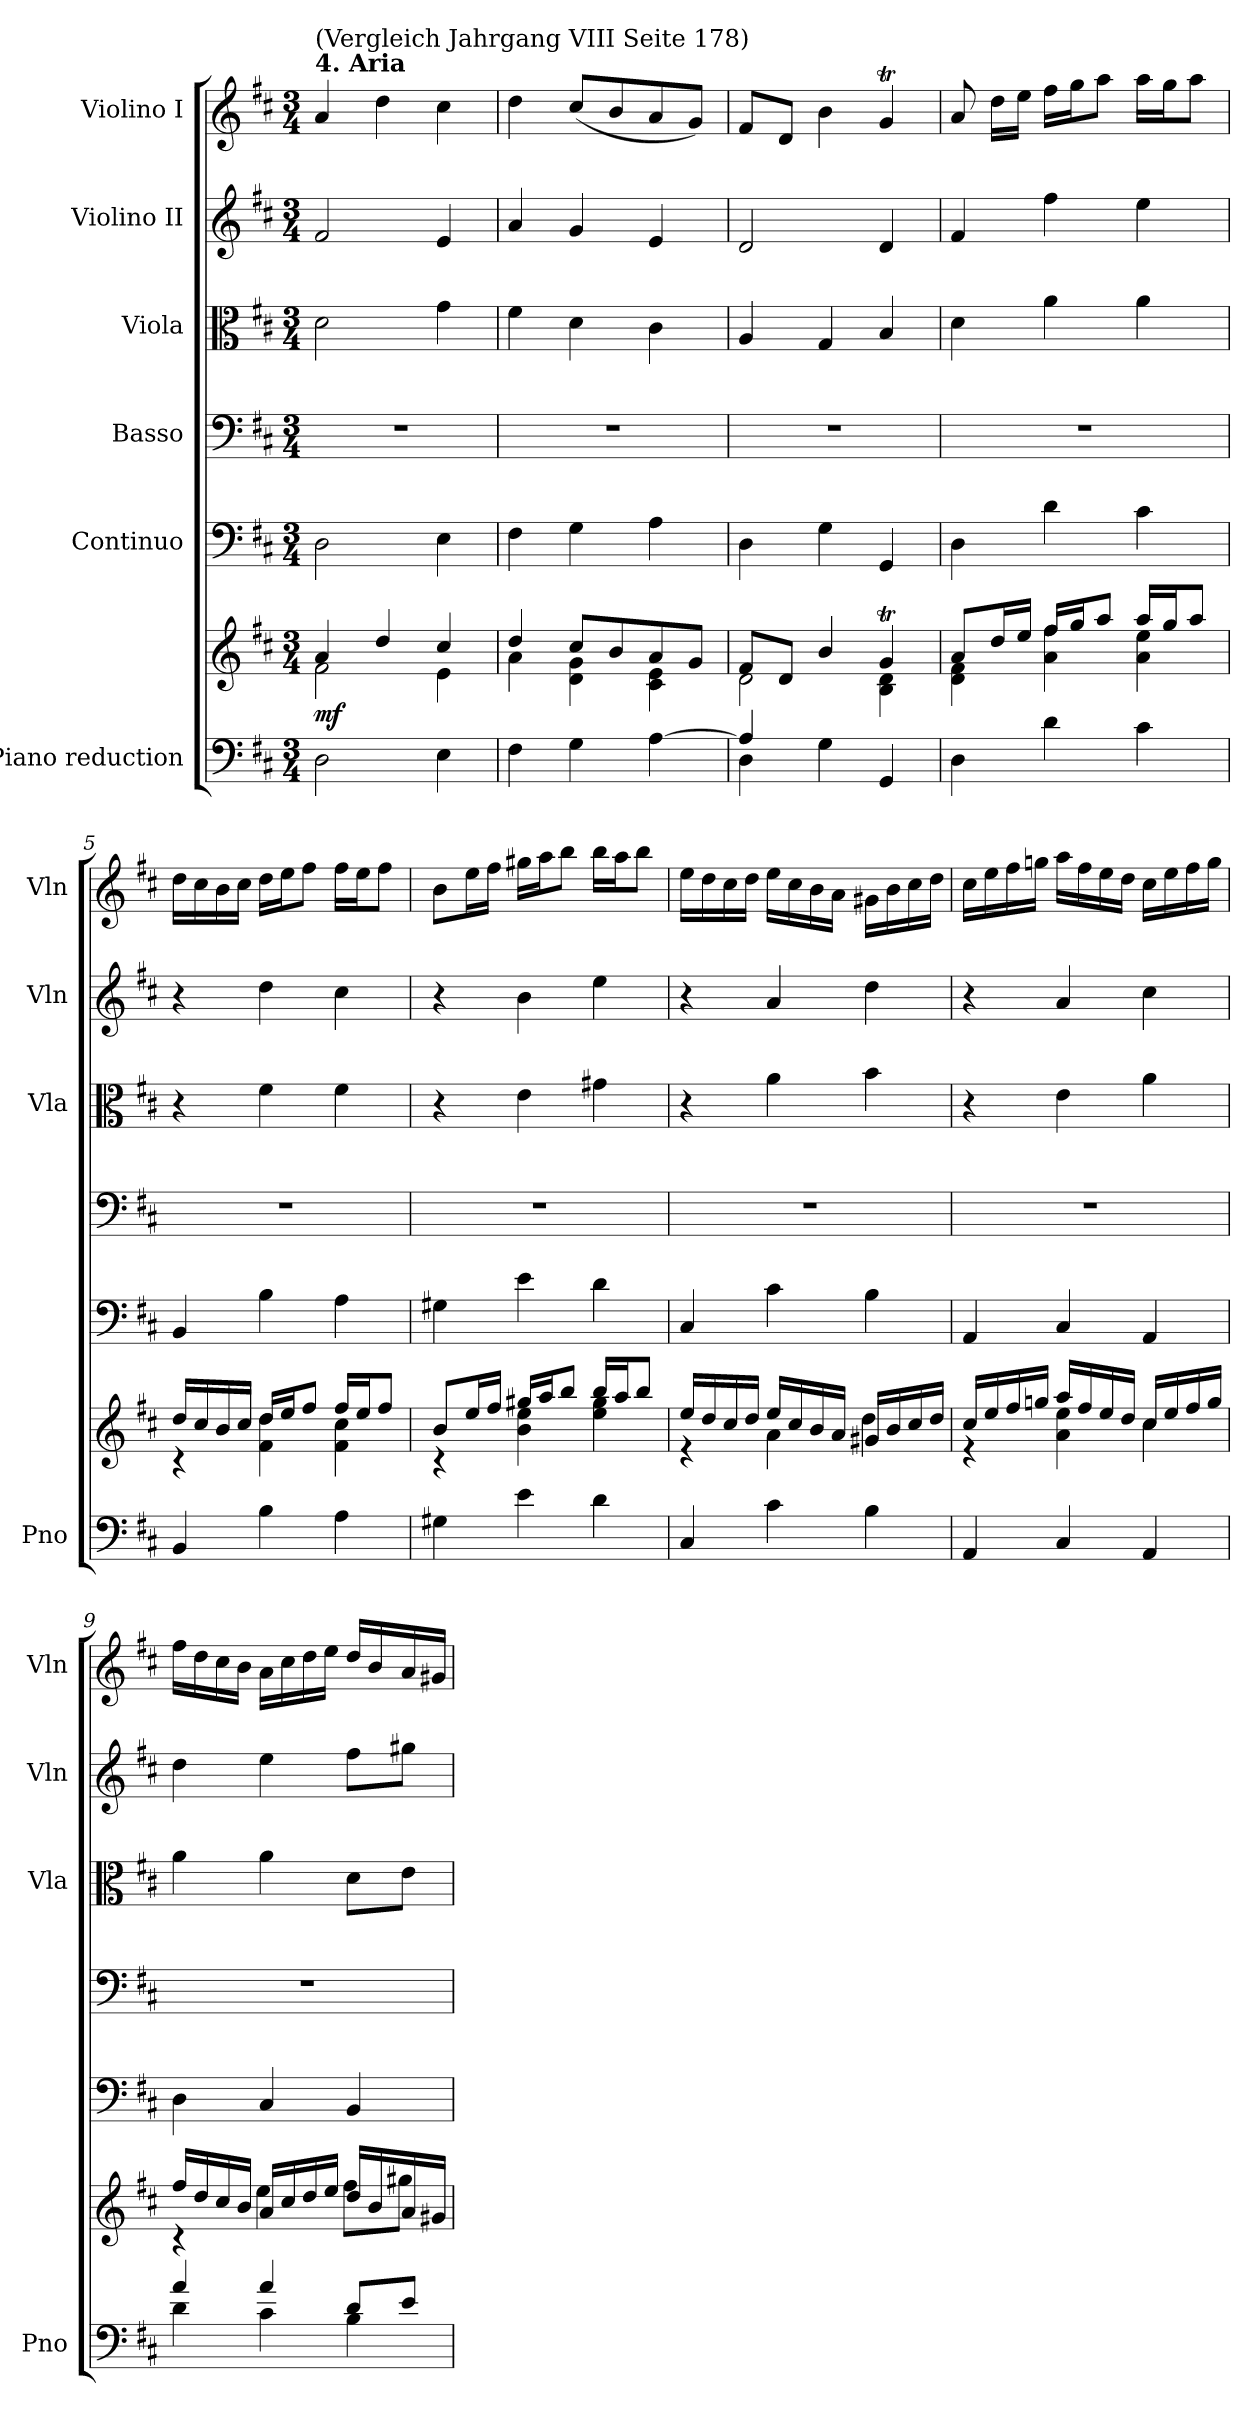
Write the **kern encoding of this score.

**kern	**kern	**dynam	**kern	**kern	**kern	**kern	**kern
*part6	*part6	*part6	*part5	*part4	*part3	*part2	*part1
*staff7	*staff6	*staff6/7	*staff5	*staff4	*staff3	*staff2	*staff1
*I"Piano reduction	*	*	*I"Continuo	*I"Basso	*I"Viola	*I"Violino II	*I"Violino I
*I'Pno	*	*	*	*	*I'Vla	*I'Vln	*I'Vln
*stria5	*stria5	*	*	*	*	*	*
*clefF4	*clefG2	*	*clefF4	*clefF4	*clefC3	*clefG2	*clefG2
*k[f#c#]	*k[f#c#]	*	*k[f#c#]	*k[f#c#]	*k[f#c#]	*k[f#c#]	*k[f#c#]
*M3/4	*M3/4	*	*M3/4	*M3/4	*M3/4	*M3/4	*M3/4
=1	=1	=1	=1	=1	=1	=1	=1
*	*^	*	*	*	*	*	*
!	!	!	!	!	!	!	!	!LO:TX:a:B:t=4. Aria
!	!	!	!	!	!	!	!	!LO:TX:a:t=(Vergleich Jahrgang VIII Seite 178)
!	!	!	!LO:DY:b	!	!	!	!	!
2D\	4a/	2f#\	mf	2D\	2.r	2d\	2f#/	4a/
.	4dd/	.	.	.	.	.	.	4dd\
4E\	4cc#/	4e\	.	4E\	.	4g\	4e/	4cc#\
=2	=2	=2	=2	=2	=2	=2	=2	=2
4F#\	4dd/	4a\	.	4F#\	2.r	4f#\	4a/	4dd\
4G\	8cc#/L	4d\ 4g\	.	4G\	.	4d\	4g/	(8cc#/L
.	8b/	.	.	.	.	.	.	8b/
[>4A\	8a/	4c#\ 4e\	.	4A\	.	4c#\	4e/	8a/
.	8g/J	.	.	.	.	.	.	8g/J)
=3	=3	=3	=3	=3	=3	=3	=3	=3
*^	*	*	*	*	*	*	*	*
4A/]	4D\	8f#/L	2d\	.	4D\	2.r	4A/	2d/	8f#/L
.	.	8d/J	.	.	.	.	.	.	8d/J
4G\	2ryy	4b/	.	.	4G\	.	4G/	.	4b\
4GG/	.	4gT/	4B\ 4d\	.	4GG/	.	4B/	4d/	4gT/
*v	*v	*	*	*	*	*	*	*	*
=4	=4	=4	=4	=4	=4	=4	=4	=4
4D\	8a/L	4d\ 4f#\	.	4D\	2.r	4d\	4f#/	8a/
.	16dd/L	.	.	.	.	.	.	16dd\LL
.	16ee/JJ	.	.	.	.	.	.	16ee\JJ
4d\	16ff#/LL	4a\ 4ff#\	.	4d\	.	4a\	4ff#\	16ff#\LL
.	16gg/J	.	.	.	.	.	.	16gg\J
.	8aa/J	.	.	.	.	.	.	8aa\J
4c#\	16aa/LL	4a\ 4ee\	.	4c#\	.	4a\	4ee\	16aa\LL
.	16gg/J	.	.	.	.	.	.	16gg\J
.	8aa/J	.	.	.	.	.	.	8aa\J
=5	=5	=5	=5	=5	=5	=5	=5	=5
4BB/	16dd/LL	4r	.	4BB/	2.r	4r	4r	16dd\LL
.	16cc#/	.	.	.	.	.	.	16cc#\
.	16b/	.	.	.	.	.	.	16b\
.	16cc#/JJ	.	.	.	.	.	.	16cc#\JJ
4B\	16dd/LL	4f#\ 4dd\	.	4B\	.	4f#\	4dd\	16dd\LL
.	16ee/J	.	.	.	.	.	.	16ee\J
.	8ff#/J	.	.	.	.	.	.	8ff#\J
4A\	16ff#/LL	4f#\ 4cc#\	.	4A\	.	4f#\	4cc#\	16ff#\LL
.	16ee/J	.	.	.	.	.	.	16ee\J
.	8ff#/J	.	.	.	.	.	.	8ff#\J
=6	=6	=6	=6	=6	=6	=6	=6	=6
4G#X\	8b/L	4r	.	4G#X\	2.r	4r	4r	8b\L
.	16ee/L	.	.	.	.	.	.	16ee\L
.	16ff#/JJ	.	.	.	.	.	.	16ff#\JJ
4e\	16gg#X/LL	4b\ 4ee\	.	4e\	.	4e\	4b\	16gg#X\LL
.	16aa/J	.	.	.	.	.	.	16aa\J
.	8bb/J	.	.	.	.	.	.	8bb\J
4d\	16bb/LL	4ee\ 4gg#\	.	4d\	.	4g#X\	4ee\	16bb\LL
.	16aa/J	.	.	.	.	.	.	16aa\J
.	8bb/J	.	.	.	.	.	.	8bb\J
!!LO:LB:g=z
=7	=7	=7	=7	=7	=7	=7	=7	=7
4C#/	16ee/LL	4r	.	4C#/	2.r	4r	4r	16ee\LL
.	16dd/	.	.	.	.	.	.	16dd\
.	16cc#/	.	.	.	.	.	.	16cc#\
.	16dd/JJ	.	.	.	.	.	.	16dd\JJ
4c#\	16ee/LL	4a\	.	4c#\	.	4a\	4a/	16ee\LL
.	16cc#/	.	.	.	.	.	.	16cc#\
.	16b/	.	.	.	.	.	.	16b\
.	16a/JJ	.	.	.	.	.	.	16a\JJ
4B\	16g#X/LL	4dd\	.	4B\	.	4b\	4dd\	16g#X\LL
.	16b/	.	.	.	.	.	.	16b\
.	16cc#/	.	.	.	.	.	.	16cc#\
.	16dd/JJ	.	.	.	.	.	.	16dd\JJ
=8	=8	=8	=8	=8	=8	=8	=8	=8
4AA/	16cc#/LL	4r	.	4AA/	2.r	4r	4r	16cc#\LL
.	16ee/	.	.	.	.	.	.	16ee\
.	16ff#/	.	.	.	.	.	.	16ff#\
.	16ggn/JJ	.	.	.	.	.	.	16ggn\JJ
4C#/	16aa/LL	4a\ 4ee\	.	4C#/	.	4e\	4a/	16aa\LL
.	16ff#/	.	.	.	.	.	.	16ff#\
.	16ee/	.	.	.	.	.	.	16ee\
.	16dd/JJ	.	.	.	.	.	.	16dd\JJ
4AA/	16cc#/LL	4cc#\	.	4AA/	.	4a\	4cc#\	16cc#\LL
.	16ee/	.	.	.	.	.	.	16ee\
.	16ff#/	.	.	.	.	.	.	16ff#\
.	16gg/JJ	.	.	.	.	.	.	16gg\JJ
=9	=9	=9	=9	=9	=9	=9	=9	=9
*^	*	*	*	*	*	*	*	*
4a/	4d\	16ff#/LL	4r	.	4D\	2.r	4a\	4dd\	16ff#\LL
.	.	16dd/	.	.	.	.	.	.	16dd\
.	.	16cc#/	.	.	.	.	.	.	16cc#\
.	.	16b/JJ	.	.	.	.	.	.	16b\JJ
4a/	4c#\	16a/LL	4ee\	.	4C#/	.	4a\	4ee\	16a\LL
.	.	16cc#/	.	.	.	.	.	.	16cc#\
.	.	16dd/	.	.	.	.	.	.	16dd\
.	.	16ee/JJ	.	.	.	.	.	.	16ee\JJ
8d/L	4B\	16dd/LL	8ff#\L	.	4BB/	.	8d\L	8ff#\L	16dd/LL
.	.	16b/	.	.	.	.	.	.	16b/
8e/J	.	16a/	8gg#X\J	.	.	.	8e\J	8gg#X\J	16a/
.	.	16g#X/JJ	.	.	.	.	.	.	16g#X/JJ
*v	*v	*	*	*	*	*	*	*	*
*	*v	*v	*	*	*	*	*	*
=	=	=	=	=	=	=	=
*-	*-	*-	*-	*-	*-	*-	*-
